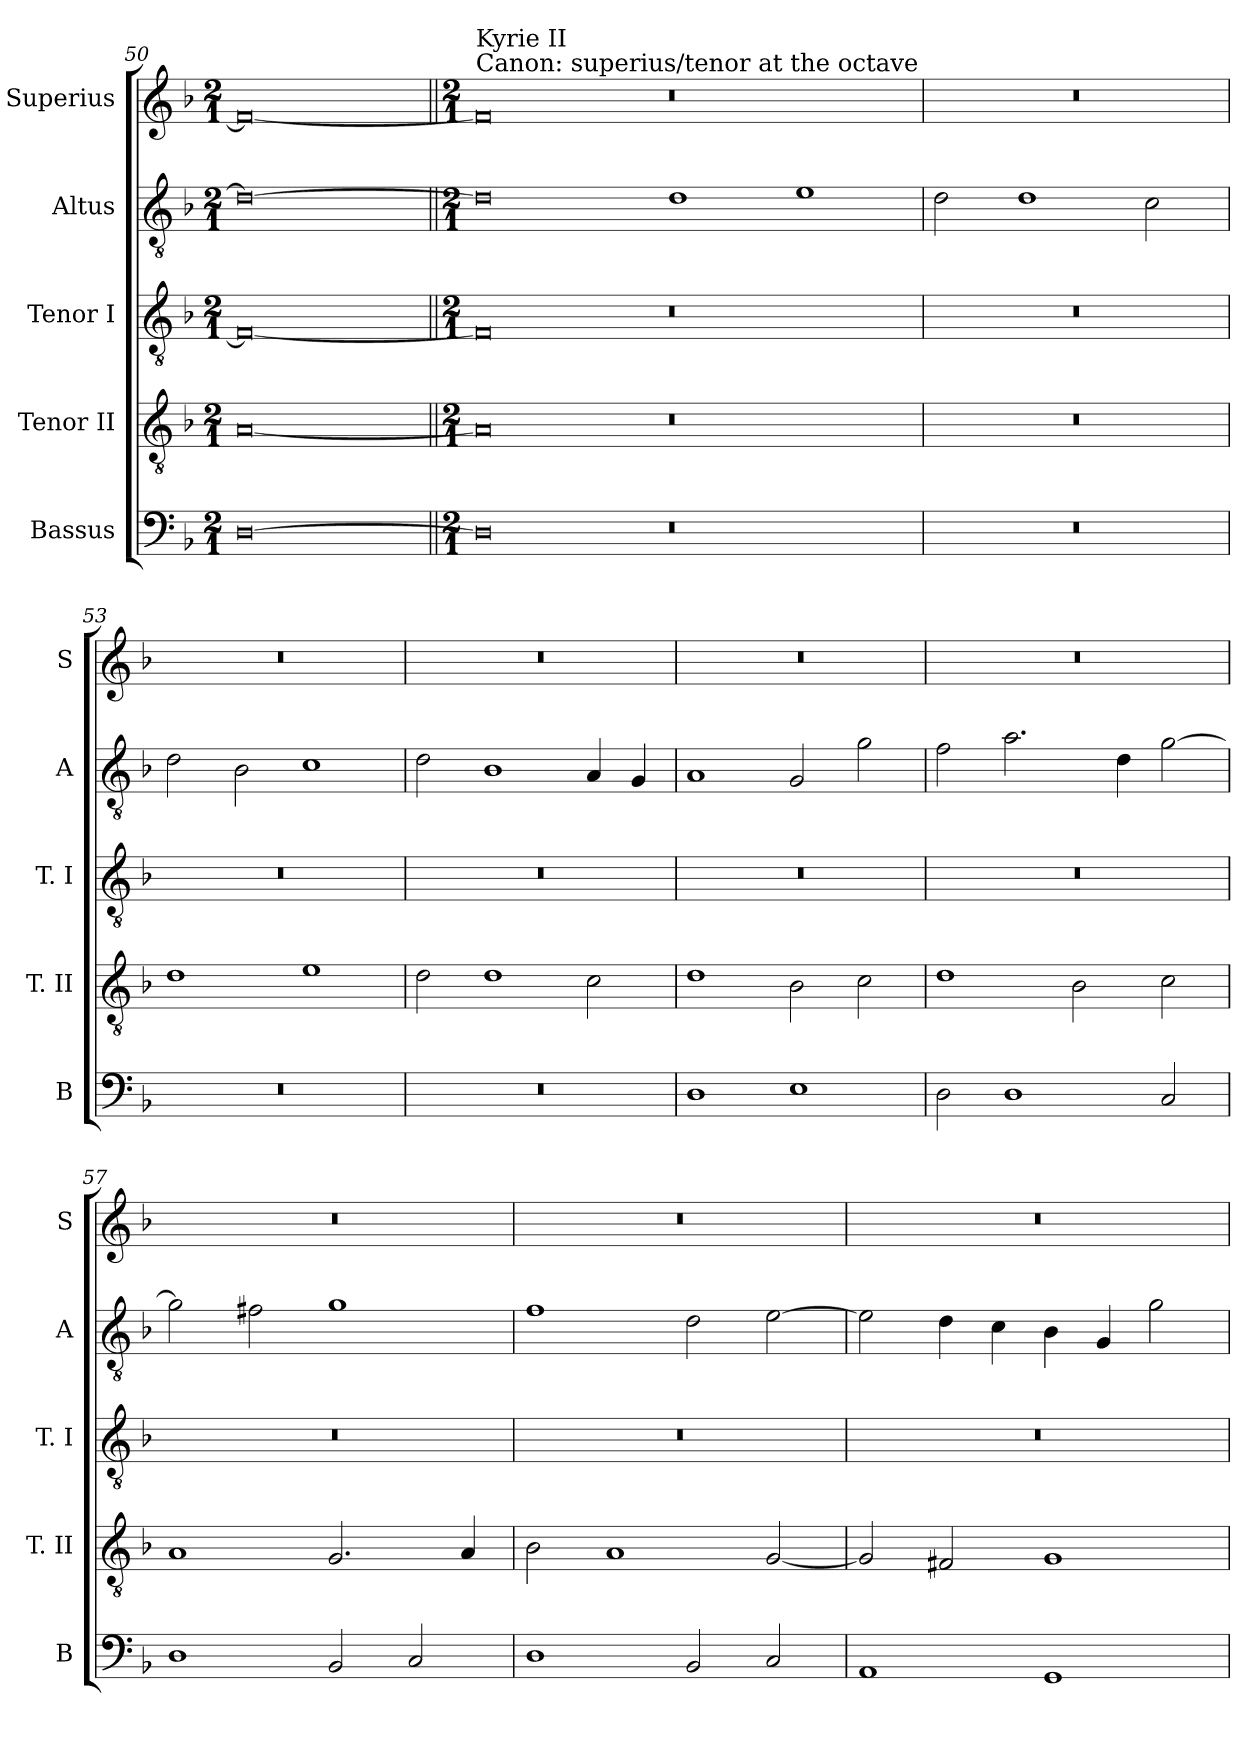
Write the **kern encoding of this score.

**kern	**kern	**kern	**kern	**kern
*part5	*part4	*part3	*part2	*part1
*staff5	*staff4	*staff3	*staff2	*staff1
*I"Bassus	*I"Tenor II	*I"Tenor I	*I"Altus	*I"Superius
*I'B	*I'T. II	*I'T. I	*I'A	*I'S
*clefF4	*clefGv2	*clefGv2	*clefGv2	*clefG2
*k[b-]	*k[b-]	*k[b-]	*k[b-]	*k[b-]
*M2/1	*M2/1	*M2/1	*M2/1	*M2/1
=50	=50	=50	=50	=50
[0D	[0A	0F_	0d_	0f_
=51||	=51||	=51||	=51||	=51||
*M2/1	*M2/1	*M2/1	*M2/1	*M2/1
!	!	!	!	!LO:TX:a:t=Canon&colon; superius/tenor at the octave
!	!	!	!	!LO:TX:a:t=Kyrie II
0D]	0A]	0F]	0d]	0f]
0r	0r	0r	1d	0r
.	.	.	1e	.
=52	=52	=52	=52	=52
0r	0r	0r	2d	0r
.	.	.	1d	.
.	.	.	2c	.
=53	=53	=53	=53	=53
0r	1d	0r	2d	0r
.	.	.	2B-	.
.	1e	.	1c	.
=54	=54	=54	=54	=54
0r	2d	0r	2d	0r
.	1d	.	1B-	.
.	2c	.	4A	.
.	.	.	4G	.
=55	=55	=55	=55	=55
1D	1d	0r	1A	0r
1E	2B-	.	2G	.
.	2c	.	2g	.
=56	=56	=56	=56	=56
2D	1d	0r	2f	0r
1D	.	.	2.a	.
.	2B-	.	.	.
.	.	.	4d	.
2C	2c	.	[2g	.
=57	=57	=57	=57	=57
1D	1A	0r	2g]	0r
.	.	.	2f#X	.
2BB-	2.G	.	1g	.
2C	.	.	.	.
.	4A	.	.	.
=58	=58	=58	=58	=58
1D	2B-	0r	1f	0r
.	1A	.	.	.
2BB-	.	.	2d	.
2C	[2G	.	[2e	.
=59	=59	=59	=59	=59
1AA	2G]	0r	2e]	0r
.	2F#X	.	4d	.
.	.	.	4c	.
1GG	1G	.	4B-	.
.	.	.	4G	.
.	.	.	2g	.
=	=	=	=	=
*-	*-	*-	*-	*-
